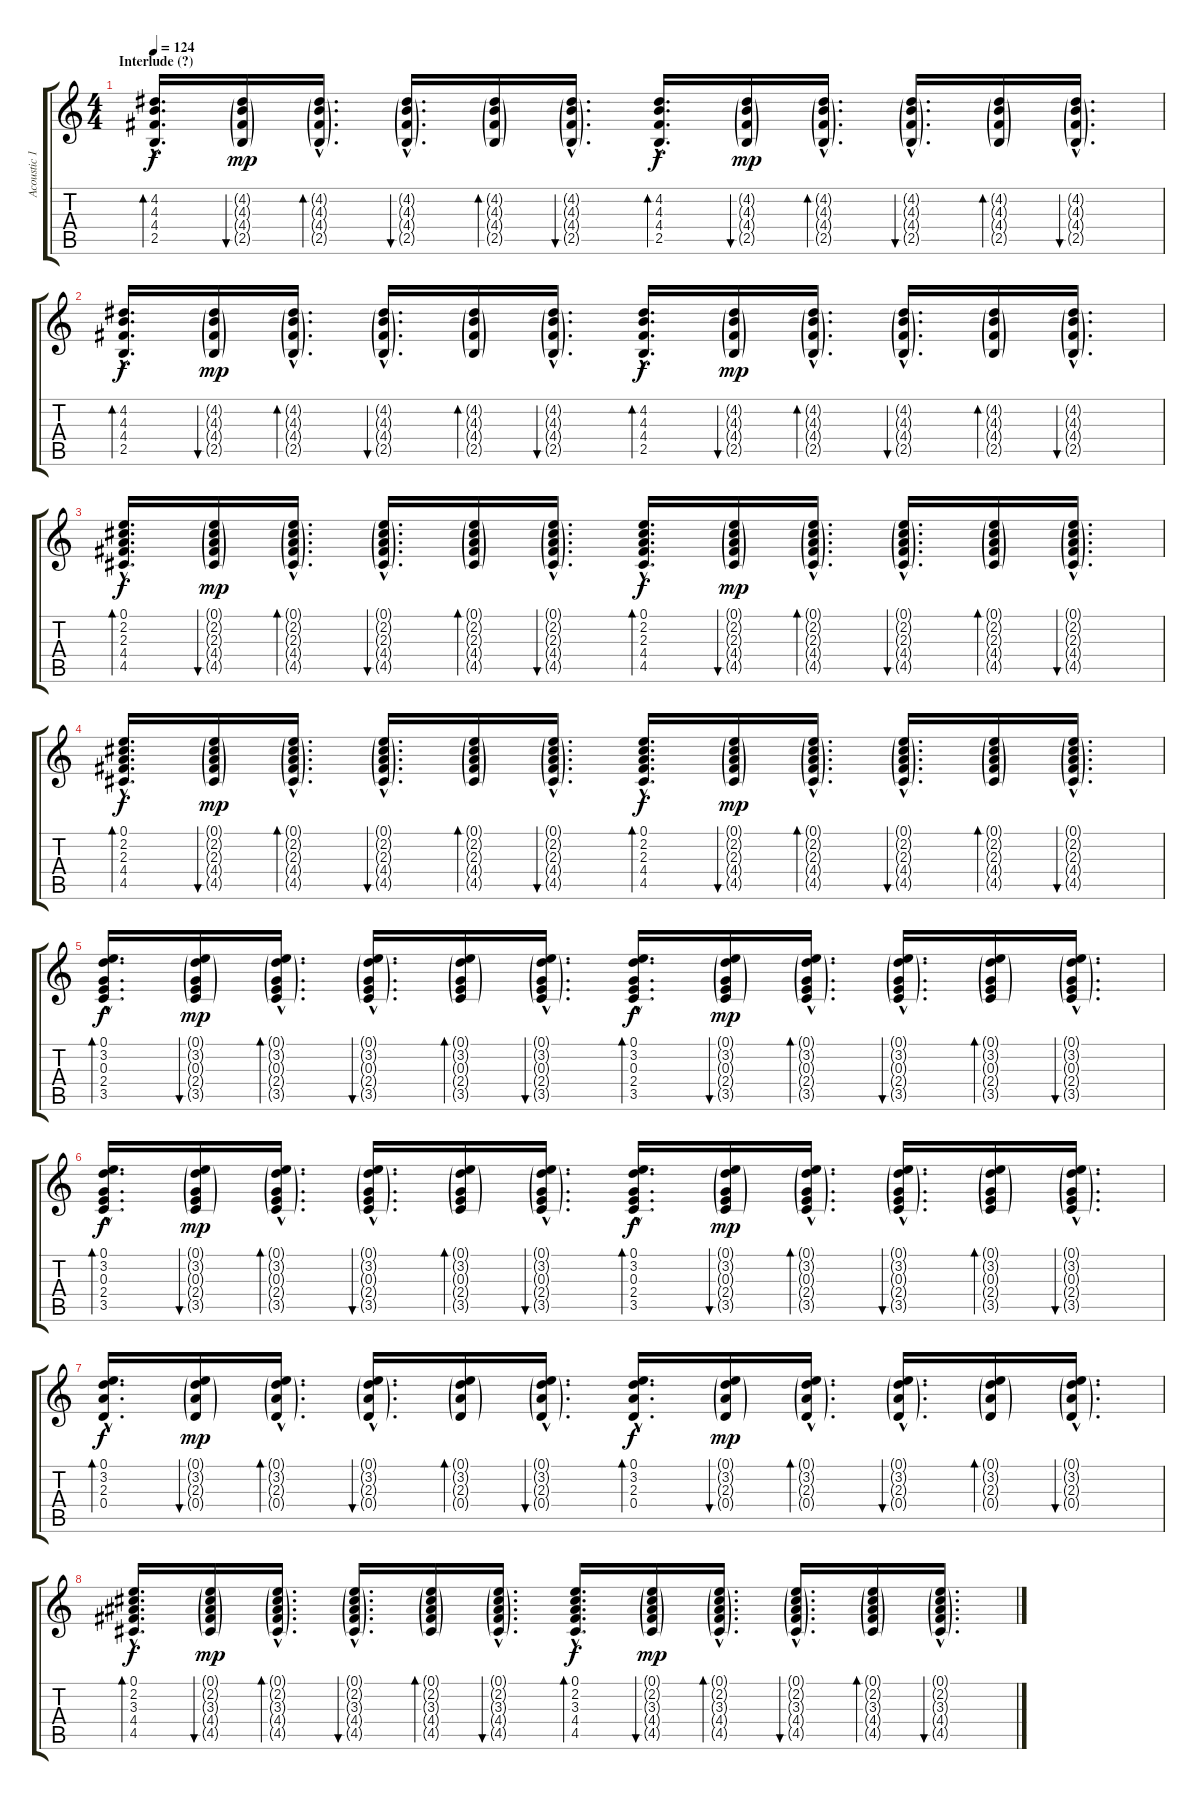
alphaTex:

\track ("Acoustic 1" "Acoustic 1") {instrument acousticguitarsteel}
\staff {score tabs}
\tuning (E4 B3 G3 D3 A2 E2) {hide}
\ts (4 4)
\section ("" "Interlude (?)")
\tempo 124
\clef g2
\ks c
(4.2{hac} 4.3{hac} 4.4{hac} 2.5{hac}).16{d bd 60 dy f} (4.2{g} 4.3{g} 4.4{g} 2.5{g}).16{bu 60 dy mp} (4.2{g hac} 4.3{g hac} 4.4{g hac} 2.5{g hac}).16{d bd 60} (4.2{g hac} 4.3{g hac} 4.4{g hac} 2.5{g hac}).16{d bu 60} (4.2{g} 4.3{g} 4.4{g} 2.5{g}).16{bd 60} (4.2{g hac} 4.3{g hac} 4.4{g hac} 2.5{g hac}).16{d bu 60} (4.2{hac} 4.3{hac} 4.4{hac} 2.5{hac}).16{d bd 60 dy f} (4.2{g} 4.3{g} 4.4{g} 2.5{g}).16{bu 60 dy mp} (4.2{g hac} 4.3{g hac} 4.4{g hac} 2.5{g hac}).16{d bd 60} (4.2{g hac} 4.3{g hac} 4.4{g hac} 2.5{g hac}).16{d bu 60} (4.2{g} 4.3{g} 4.4{g} 2.5{g}).16{bd 60} (4.2{g hac} 4.3{g hac} 4.4{g hac} 2.5{g hac}).16{d bu 60} |
(4.2{hac} 4.3{hac} 4.4{hac} 2.5{hac}).16{d bd 60 dy f} (4.2{g} 4.3{g} 4.4{g} 2.5{g}).16{bu 60 dy mp} (4.2{g hac} 4.3{g hac} 4.4{g hac} 2.5{g hac}).16{d bd 60} (4.2{g hac} 4.3{g hac} 4.4{g hac} 2.5{g hac}).16{d bu 60} (4.2{g} 4.3{g} 4.4{g} 2.5{g}).16{bd 60} (4.2{g hac} 4.3{g hac} 4.4{g hac} 2.5{g hac}).16{d bu 60} (4.2{hac} 4.3{hac} 4.4{hac} 2.5{hac}).16{d bd 60 dy f} (4.2{g} 4.3{g} 4.4{g} 2.5{g}).16{bu 60 dy mp} (4.2{g hac} 4.3{g hac} 4.4{g hac} 2.5{g hac}).16{d bd 60} (4.2{g hac} 4.3{g hac} 4.4{g hac} 2.5{g hac}).16{d bu 60} (4.2{g} 4.3{g} 4.4{g} 2.5{g}).16{bd 60} (4.2{g hac} 4.3{g hac} 4.4{g hac} 2.5{g hac}).16{d bu 60} |
(0.1{hac} 2.2{hac} 2.3{hac} 4.4{hac} 4.5{hac}).16{d bd 60 dy f} (0.1{g} 2.2{g} 2.3{g} 4.4{g} 4.5{g}).16{bu 60 dy mp} (0.1{g hac} 2.2{g hac} 2.3{g hac} 4.4{g hac} 4.5{g hac}).16{d bd 60} (0.1{g hac} 2.2{g hac} 2.3{g hac} 4.4{g hac} 4.5{g hac}).16{d bu 60} (0.1{g} 2.2{g} 2.3{g} 4.4{g} 4.5{g}).16{bd 60} (0.1{g hac} 2.2{g hac} 2.3{g hac} 4.4{g hac} 4.5{g hac}).16{d bu 60} (0.1{hac} 2.2{hac} 2.3{hac} 4.4{hac} 4.5{hac}).16{d bd 60 dy f} (0.1{g} 2.2{g} 2.3{g} 4.4{g} 4.5{g}).16{bu 60 dy mp} (0.1{g hac} 2.2{g hac} 2.3{g hac} 4.4{g hac} 4.5{g hac}).16{d bd 60} (0.1{g hac} 2.2{g hac} 2.3{g hac} 4.4{g hac} 4.5{g hac}).16{d bu 60} (0.1{g} 2.2{g} 2.3{g} 4.4{g} 4.5{g}).16{bd 60} (0.1{g hac} 2.2{g hac} 2.3{g hac} 4.4{g hac} 4.5{g hac}).16{d bu 60} |
(0.1{hac} 2.2{hac} 2.3{hac} 4.4{hac} 4.5{hac}).16{d bd 60 dy f} (0.1{g} 2.2{g} 2.3{g} 4.4{g} 4.5{g}).16{bu 60 dy mp} (0.1{g hac} 2.2{g hac} 2.3{g hac} 4.4{g hac} 4.5{g hac}).16{d bd 60} (0.1{g hac} 2.2{g hac} 2.3{g hac} 4.4{g hac} 4.5{g hac}).16{d bu 60} (0.1{g} 2.2{g} 2.3{g} 4.4{g} 4.5{g}).16{bd 60} (0.1{g hac} 2.2{g hac} 2.3{g hac} 4.4{g hac} 4.5{g hac}).16{d bu 60} (0.1{hac} 2.2{hac} 2.3{hac} 4.4{hac} 4.5{hac}).16{d bd 60 dy f} (0.1{g} 2.2{g} 2.3{g} 4.4{g} 4.5{g}).16{bu 60 dy mp} (0.1{g hac} 2.2{g hac} 2.3{g hac} 4.4{g hac} 4.5{g hac}).16{d bd 60} (0.1{g hac} 2.2{g hac} 2.3{g hac} 4.4{g hac} 4.5{g hac}).16{d bu 60} (0.1{g} 2.2{g} 2.3{g} 4.4{g} 4.5{g}).16{bd 60} (0.1{g hac} 2.2{g hac} 2.3{g hac} 4.4{g hac} 4.5{g hac}).16{d bu 60} |
(0.1{hac} 3.2{hac} 0.3{hac} 2.4{hac} 3.5{hac}).16{d bd 60 dy f} (0.1{g} 3.2{g} 0.3{g} 2.4{g} 3.5{g}).16{bu 60 dy mp} (0.1{g hac} 3.2{g hac} 0.3{g hac} 2.4{g hac} 3.5{g hac}).16{d bd 60} (0.1{g hac} 3.2{g hac} 0.3{g hac} 2.4{g hac} 3.5{g hac}).16{d bu 60} (0.1{g} 3.2{g} 0.3{g} 2.4{g} 3.5{g}).16{bd 60} (0.1{g hac} 3.2{g hac} 0.3{g hac} 2.4{g hac} 3.5{g hac}).16{d bu 60} (0.1{hac} 3.2{hac} 0.3{hac} 2.4{hac} 3.5{hac}).16{d bd 60 dy f} (0.1{g} 3.2{g} 0.3{g} 2.4{g} 3.5{g}).16{bu 60 dy mp} (0.1{g hac} 3.2{g hac} 0.3{g hac} 2.4{g hac} 3.5{g hac}).16{d bd 60} (0.1{g hac} 3.2{g hac} 0.3{g hac} 2.4{g hac} 3.5{g hac}).16{d bu 60} (0.1{g} 3.2{g} 0.3{g} 2.4{g} 3.5{g}).16{bd 60} (0.1{g hac} 3.2{g hac} 0.3{g hac} 2.4{g hac} 3.5{g hac}).16{d bu 60} |
(0.1{hac} 3.2{hac} 0.3{hac} 2.4{hac} 3.5{hac}).16{d bd 60 dy f} (0.1{g} 3.2{g} 0.3{g} 2.4{g} 3.5{g}).16{bu 60 dy mp} (0.1{g hac} 3.2{g hac} 0.3{g hac} 2.4{g hac} 3.5{g hac}).16{d bd 60} (0.1{g hac} 3.2{g hac} 0.3{g hac} 2.4{g hac} 3.5{g hac}).16{d bu 60} (0.1{g} 3.2{g} 0.3{g} 2.4{g} 3.5{g}).16{bd 60} (0.1{g hac} 3.2{g hac} 0.3{g hac} 2.4{g hac} 3.5{g hac}).16{d bu 60} (0.1{hac} 3.2{hac} 0.3{hac} 2.4{hac} 3.5{hac}).16{d bd 60 dy f} (0.1{g} 3.2{g} 0.3{g} 2.4{g} 3.5{g}).16{bu 60 dy mp} (0.1{g hac} 3.2{g hac} 0.3{g hac} 2.4{g hac} 3.5{g hac}).16{d bd 60} (0.1{g hac} 3.2{g hac} 0.3{g hac} 2.4{g hac} 3.5{g hac}).16{d bu 60} (0.1{g} 3.2{g} 0.3{g} 2.4{g} 3.5{g}).16{bd 60} (0.1{g hac} 3.2{g hac} 0.3{g hac} 2.4{g hac} 3.5{g hac}).16{d bu 60} |
(0.1{hac} 3.2{hac} 2.3{hac} 0.4{hac}).16{d bd 60 dy f} (0.1{g} 3.2{g} 2.3{g} 0.4{g}).16{bu 60 dy mp} (0.1{g hac} 3.2{g hac} 2.3{g hac} 0.4{g hac}).16{d bd 60} (0.1{g hac} 3.2{g hac} 2.3{g hac} 0.4{g hac}).16{d bu 60} (0.1{g} 3.2{g} 2.3{g} 0.4{g}).16{bd 60} (0.1{g hac} 3.2{g hac} 2.3{g hac} 0.4{g hac}).16{d bu 60} (0.1{hac} 3.2{hac} 2.3{hac} 0.4{hac}).16{d bd 60 dy f} (0.1{g} 3.2{g} 2.3{g} 0.4{g}).16{bu 60 dy mp} (0.1{g hac} 3.2{g hac} 2.3{g hac} 0.4{g hac}).16{d bd 60} (0.1{g hac} 3.2{g hac} 2.3{g hac} 0.4{g hac}).16{d bu 60} (0.1{g} 3.2{g} 2.3{g} 0.4{g}).16{bd 60} (0.1{g hac} 3.2{g hac} 2.3{g hac} 0.4{g hac}).16{d bu 60} |
(0.1{hac} 2.2{hac} 3.3{hac} 4.4{hac} 4.5{hac}).16{d bd 60 dy f} (0.1{g} 2.2{g} 3.3{g} 4.4{g} 4.5{g}).16{bu 60 dy mp} (0.1{g hac} 2.2{g hac} 3.3{g hac} 4.4{g hac} 4.5{g hac}).16{d bd 60} (0.1{g hac} 2.2{g hac} 3.3{g hac} 4.4{g hac} 4.5{g hac}).16{d bu 60} (0.1{g} 2.2{g} 3.3{g} 4.4{g} 4.5{g}).16{bd 60} (0.1{g hac} 2.2{g hac} 3.3{g hac} 4.4{g hac} 4.5{g hac}).16{d bu 60} (0.1{hac} 2.2{hac} 3.3{hac} 4.4{hac} 4.5{hac}).16{d bd 60 dy f} (0.1{g} 2.2{g} 3.3{g} 4.4{g} 4.5{g}).16{bu 60 dy mp} (0.1{g hac} 2.2{g hac} 3.3{g hac} 4.4{g hac} 4.5{g hac}).16{d bd 60} (0.1{g hac} 2.2{g hac} 3.3{g hac} 4.4{g hac} 4.5{g hac}).16{d bu 60} (0.1{g} 2.2{g} 3.3{g} 4.4{g} 4.5{g}).16{bd 60} (0.1{g hac} 2.2{g hac} 3.3{g hac} 4.4{g hac} 4.5{g hac}).16{d bu 60}
